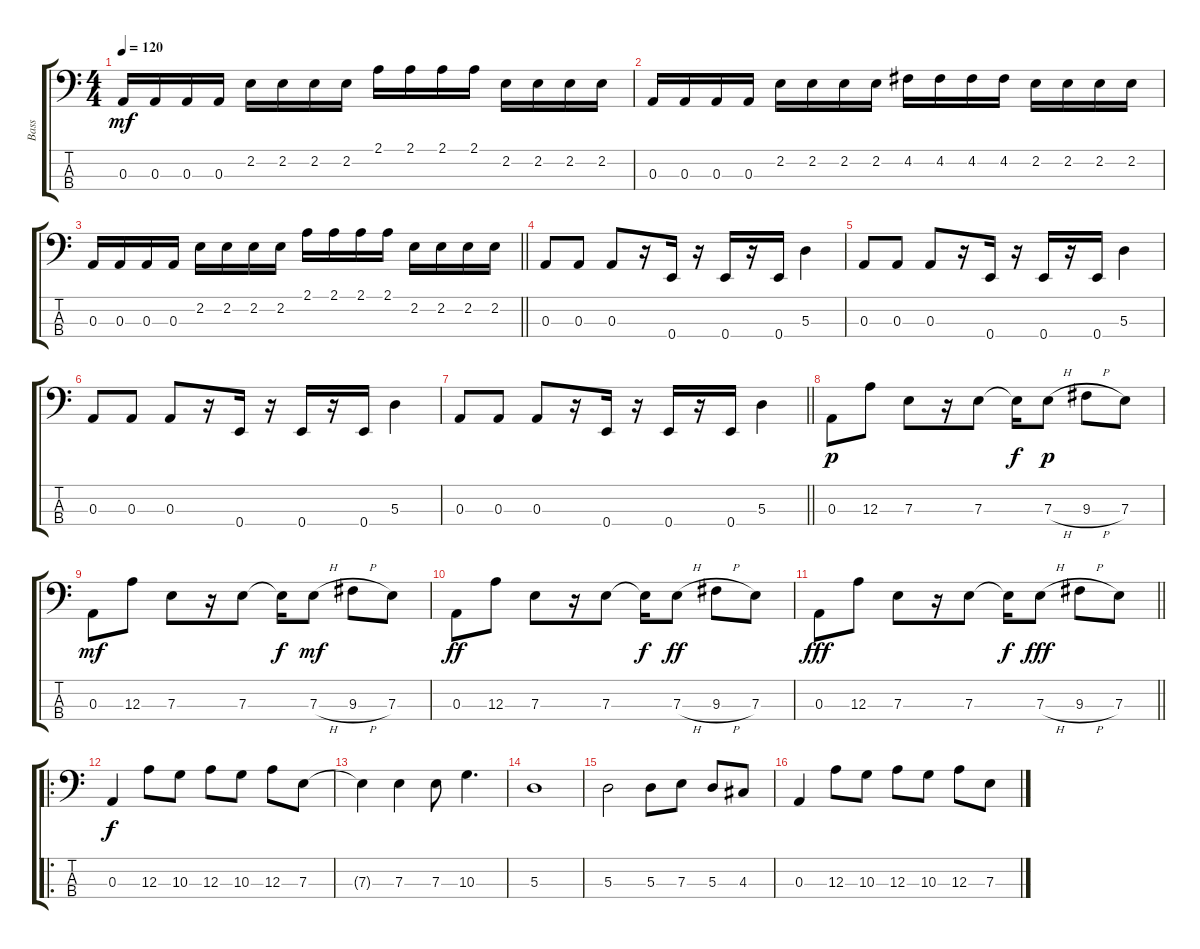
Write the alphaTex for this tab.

\track ("Bass" "Bass") {instrument slapbass2}
\staff {score tabs}
\tuning (G2 D2 A1 E1) {hide}
\ts (4 4)
\tempo 120
\clef f4
\ks c
0.3.16{dy mf} 0.3.16 0.3.16 0.3.16 2.2.16 2.2.16 2.2.16 2.2.16 2.1.16 2.1.16 2.1.16 2.1.16 2.2.16 2.2.16 2.2.16 2.2.16 |
0.3.16 0.3.16 0.3.16 0.3.16 2.2.16 2.2.16 2.2.16 2.2.16 4.2.16 4.2.16 4.2.16 4.2.16 2.2.16 2.2.16 2.2.16 2.2.16 |
\barLineRight lightlight
0.3.16 0.3.16 0.3.16 0.3.16 2.2.16 2.2.16 2.2.16 2.2.16 2.1.16 2.1.16 2.1.16 2.1.16 2.2.16 2.2.16 2.2.16 2.2.16 |
0.3.8 0.3.8 0.3.8 r.16 0.4.16 r.16 0.4.16 r.16 0.4.16 5.3.4 |
0.3.8 0.3.8 0.3.8 r.16 0.4.16 r.16 0.4.16 r.16 0.4.16 5.3.4 |
0.3.8 0.3.8 0.3.8 r.16 0.4.16 r.16 0.4.16 r.16 0.4.16 5.3.4 |
\barLineRight lightlight
0.3.8 0.3.8 0.3.8 r.16 0.4.16 r.16 0.4.16 r.16 0.4.16 5.3.4 |
0.3.8{dy p} 12.3.8 7.3.8 r.16 7.3.8 7.3{t}.16{dy f} 7.3{h}.8{dy p} 9.3{h}.8 7.3.8 |
0.3.8{dy mf} 12.3.8 7.3.8 r.16 7.3.8 7.3{t}.16{dy f} 7.3{h}.8{dy mf} 9.3{h}.8 7.3.8 |
0.3.8{dy ff} 12.3.8 7.3.8 r.16 7.3.8 7.3{t}.16{dy f} 7.3{h}.8{dy ff} 9.3{h}.8 7.3.8 |
\barLineRight lightlight
0.3.8{dy fff} 12.3.8 7.3.8 r.16 7.3.8 7.3{t}.16{dy f} 7.3{h}.8{dy fff} 9.3{h}.8 7.3.8 |
\ro
0.3.4{dy f} 12.3.8 10.3.8 12.3.8 10.3.8 12.3.8 7.3.8 |
7.3{t}.4 7.3.4 7.3.8 10.3.4{d} |
5.3.1 |
5.3.2 5.3.8 7.3.8 5.3.8 4.3.8 |
0.3.4 12.3.8 10.3.8 12.3.8 10.3.8 12.3.8 7.3.8
